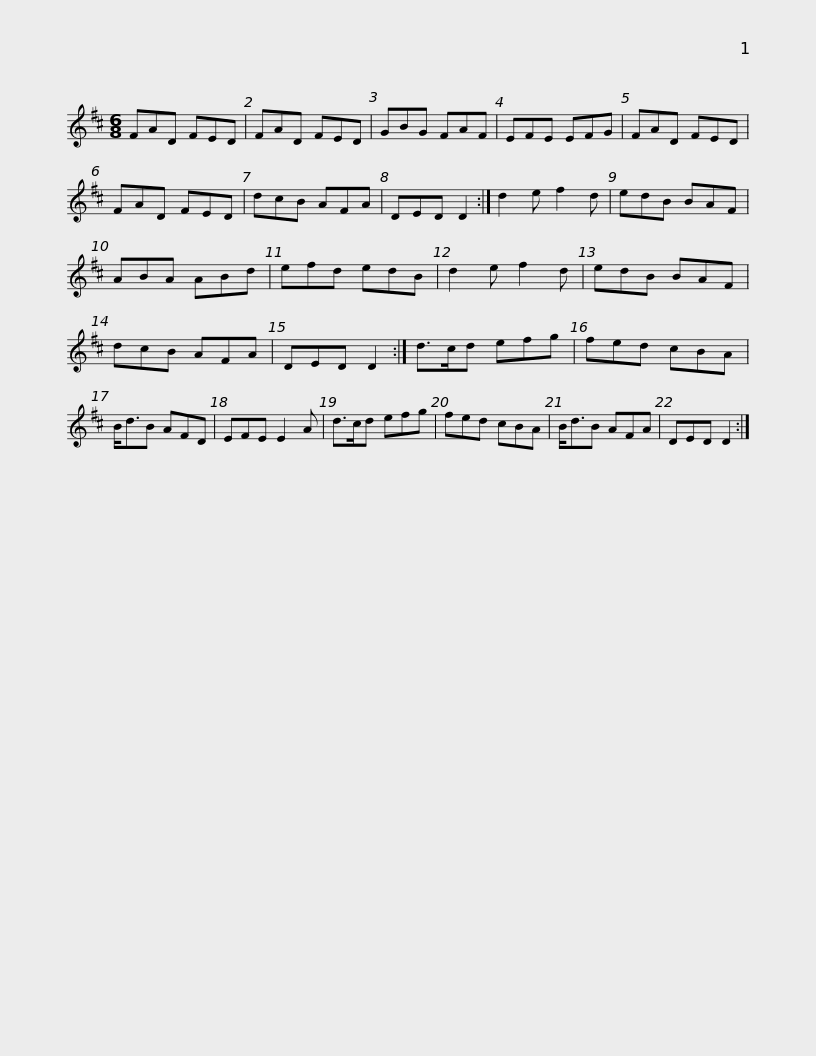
X:1
L:1/8
M:6/8
I:linebreak $
K:D
V:1 treble
V:1
 FAD FED | FAD FED | GBG FAF | EFE EFG | FAD FED | %5
 FAD FED | dcB AFA |$ DED D2 :| d2 e f2 d | edB BAF | %10
 ABA ABd | efd edB | d2 e f2 d | edB BAF | dcB AFA |$ %15
 DED D2 :| d>cd efg | fed cBA | B<dB AFD | EFE E2 A | %20
 d>cd efg | fed cBA |$ B<dB AFA | DED D2 :| %24
